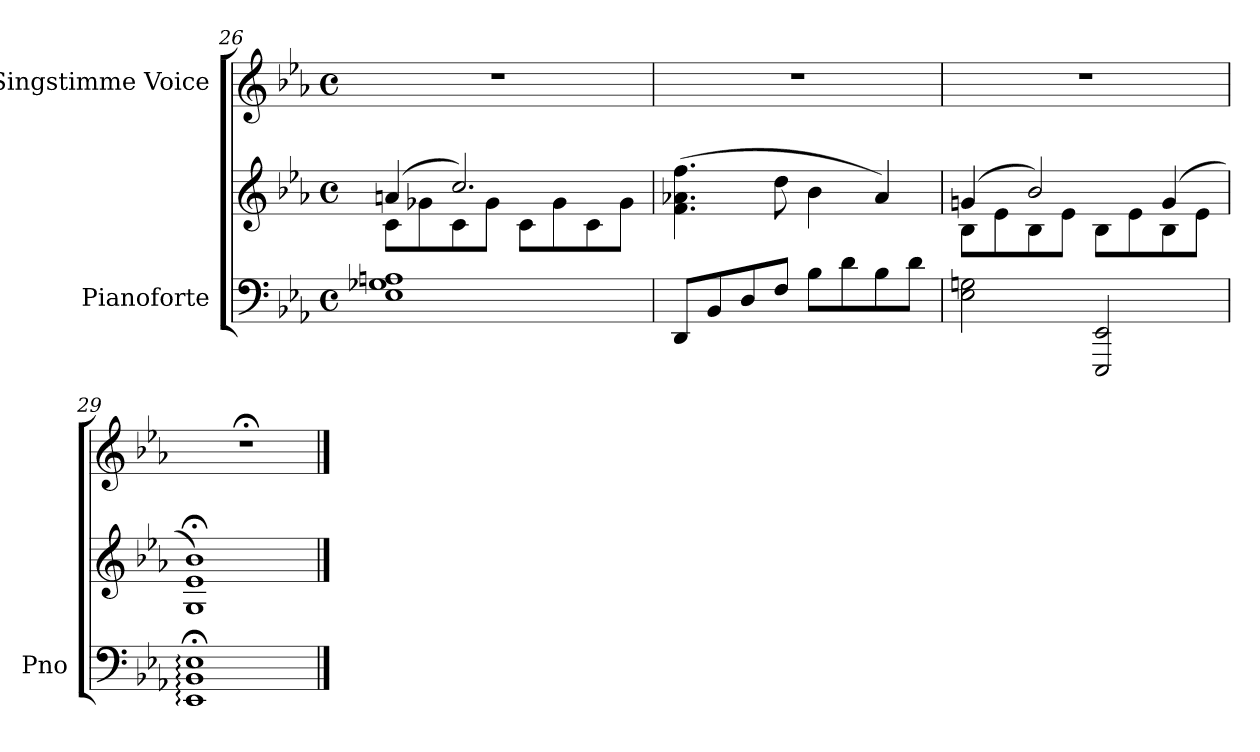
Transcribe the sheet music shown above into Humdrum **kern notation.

**kern	**kern	**kern
*part2	*part2	*part1
*staff3	*staff2	*staff1
*I"Pianoforte	*	*I"Singstimme Voice
*I'Pno	*	*
*clefF4	*clefG2	*clefG2
*k[b-e-a-]	*k[b-e-a-]	*k[b-e-a-]
*M4/4	*M4/4	*M4/4
*met(c)	*met(c)	*met(c)
=26	=26	=26
*	*^	*
1E- 1G-X 1An	(4an/	8c\L	1r
.	.	8g-X\	.
.	2.cc/)	8c\	.
.	.	8g-\J	.
.	.	8c\L	.
.	.	8g-\	.
.	.	8c\	.
.	.	8g-\J	.
*	*v	*v	*
=27	=27	=27
8DD/L	(4.f\ 4.a-X\ 4.ff\	1r
8BB-/	.	.
8D/	.	.
8F/J	8dd\	.
8B-\L	4b-\	.
8d\	.	.
8B-\	4a-/)	.
8d\J	.	.
!!LO:LB:g=z
=28	=28	=28
*	*^	*
2E-\ 2Gn\	(4gn/	8B-\L	1r
.	.	8e-\	.
.	2b-/)	8B-\	.
.	.	8e-\J	.
2EEE-/ 2EE-/	.	8B-\L	.
.	.	8e-\	.
.	(4g/	8B-\	.
.	.	8e-\J	.
*	*v	*v	*
=29	=29	=29
1EE-:; 1BB-:; 1E-:;	1G;< 1e-;< 1b-;<)	1r;<
==	==	==
*-	*-	*-
